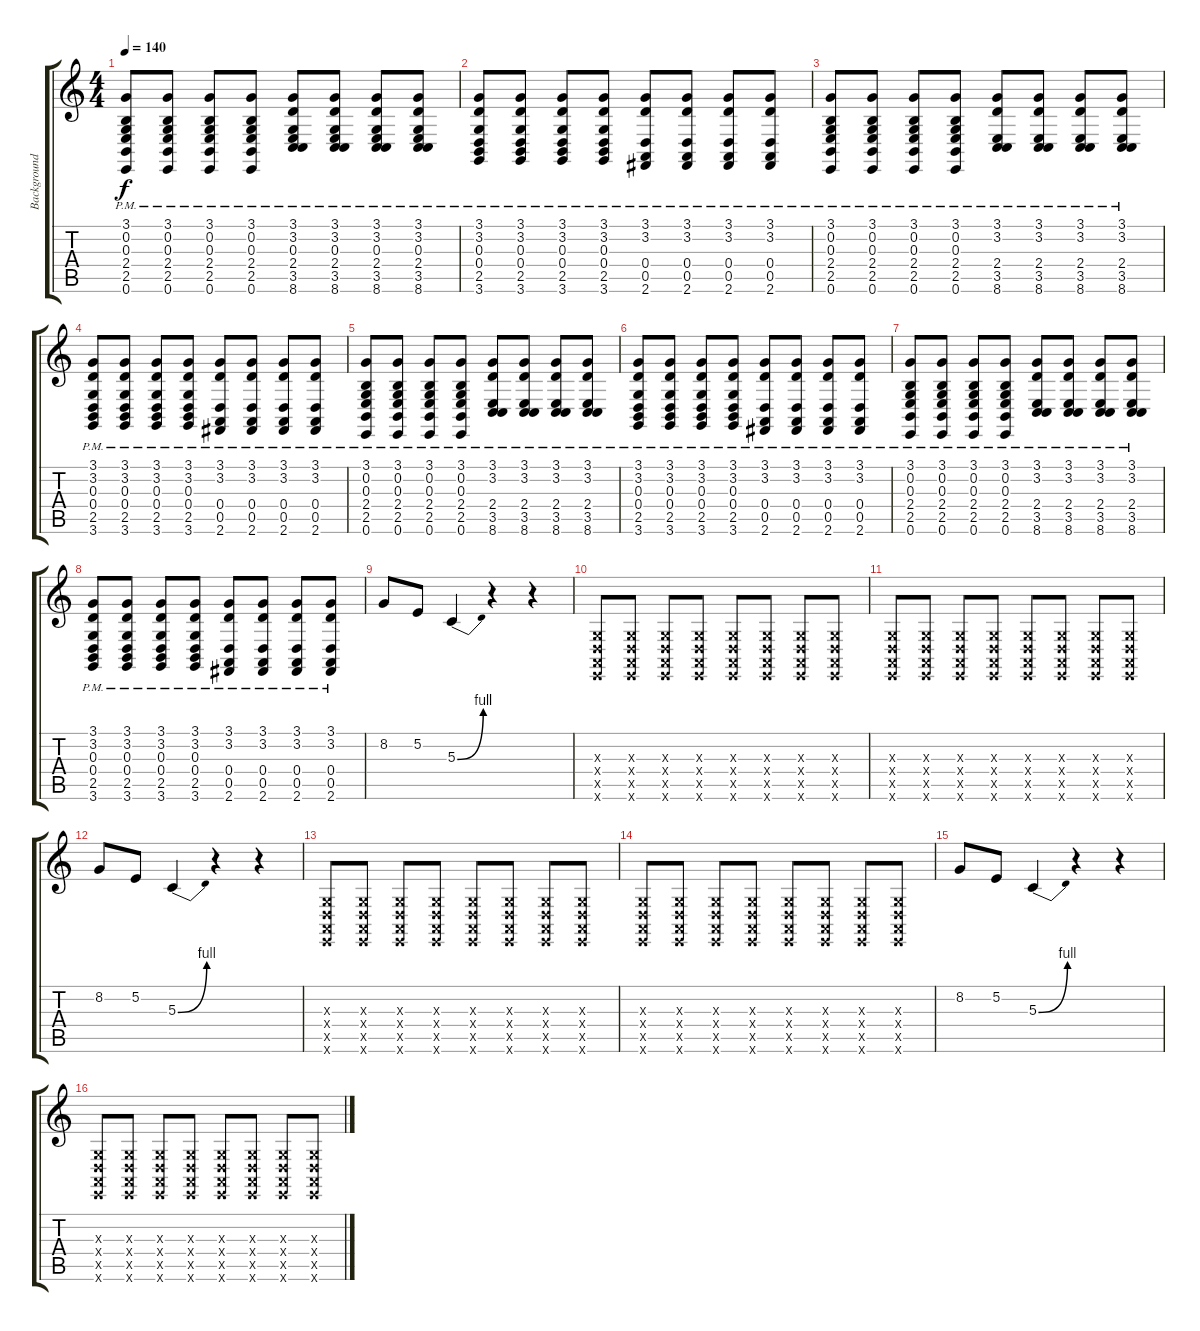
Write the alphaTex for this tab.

\track ("Background" "Background") {instrument brightacousticpiano}
\staff {score tabs}
\tuning (E4 B3 G3 D3 A2 E2) {hide}
\ts (4 4)
\tempo 140
\clef g2
\ks c
(3.1 0.2 0.3 2.4 2.5{pm} 0.6).8{dy f instrument brightacousticpiano} (3.1 0.2 0.3 2.4 2.5{pm} 0.6).8 (3.1 0.2 0.3 2.4 2.5{pm} 0.6).8 (3.1 0.2 0.3 2.4 2.5{pm} 0.6).8 (3.1 3.2 0.3 2.4 3.5{pm} 8.6).8 (3.1 3.2 0.3 2.4 3.5{pm} 8.6).8 (3.1 3.2 0.3 2.4 3.5{pm} 8.6).8 (3.1 3.2 0.3 2.4 3.5{pm} 8.6).8 |
(3.1 3.2 0.3 0.4 2.5{pm} 3.6).8 (3.1 3.2 0.3 0.4 2.5{pm} 3.6).8 (3.1 3.2 0.3 0.4 2.5{pm} 3.6).8 (3.1 3.2 0.3 0.4 2.5{pm} 3.6).8 (3.1 3.2 0.4 0.5{pm} 2.6).8 (3.1 3.2 0.4 0.5{pm} 2.6).8 (3.1 3.2 0.4 0.5{pm} 2.6).8 (3.1 3.2 0.4 0.5{pm} 2.6).8 |
(3.1 0.2 0.3 2.4 2.5{pm} 0.6).8 (3.1 0.2 0.3 2.4 2.5{pm} 0.6).8 (3.1 0.2 0.3 2.4 2.5{pm} 0.6).8 (3.1 0.2 0.3 2.4 2.5{pm} 0.6).8 (3.1 3.2 2.4 3.5{pm} 8.6).8 (3.1 3.2 2.4 3.5{pm} 8.6).8 (3.1 3.2 2.4 3.5{pm} 8.6).8 (3.1 3.2 2.4 3.5{pm} 8.6).8 |
(3.1 3.2 0.3 0.4 2.5{pm} 3.6).8 (3.1 3.2 0.3 0.4 2.5{pm} 3.6).8 (3.1 3.2 0.3 0.4 2.5{pm} 3.6).8 (3.1 3.2 0.3 0.4 2.5{pm} 3.6).8 (3.1 3.2 0.4 0.5{pm} 2.6).8 (3.1 3.2 0.4 0.5{pm} 2.6).8 (3.1 3.2 0.4 0.5{pm} 2.6).8 (3.1 3.2 0.4 0.5{pm} 2.6).8 |
(3.1 0.2 0.3 2.4 2.5{pm} 0.6).8 (3.1 0.2 0.3 2.4 2.5{pm} 0.6).8 (3.1 0.2 0.3 2.4 2.5{pm} 0.6).8 (3.1 0.2 0.3 2.4 2.5{pm} 0.6).8 (3.1 3.2 2.4 3.5{pm} 8.6).8 (3.1 3.2 2.4 3.5{pm} 8.6).8 (3.1 3.2 2.4 3.5{pm} 8.6).8 (3.1 3.2 2.4 3.5{pm} 8.6).8 |
(3.1 3.2 0.3 0.4 2.5{pm} 3.6).8 (3.1 3.2 0.3 0.4 2.5{pm} 3.6).8 (3.1 3.2 0.3 0.4 2.5{pm} 3.6).8 (3.1 3.2 0.3 0.4 2.5{pm} 3.6).8 (3.1 3.2 0.4 0.5{pm} 2.6).8 (3.1 3.2 0.4 0.5{pm} 2.6).8 (3.1 3.2 0.4 0.5{pm} 2.6).8 (3.1 3.2 0.4 0.5{pm} 2.6).8 |
(3.1 0.2 0.3 2.4 2.5{pm} 0.6).8 (3.1 0.2 0.3 2.4 2.5{pm} 0.6).8 (3.1 0.2 0.3 2.4 2.5{pm} 0.6).8 (3.1 0.2 0.3 2.4 2.5{pm} 0.6).8 (3.1 3.2 2.4 3.5{pm} 8.6).8 (3.1 3.2 2.4 3.5{pm} 8.6).8 (3.1 3.2 2.4 3.5{pm} 8.6).8 (3.1 3.2 2.4 3.5{pm} 8.6).8 |
(3.1 3.2 0.3 0.4 2.5{pm} 3.6).8 (3.1 3.2 0.3 0.4 2.5{pm} 3.6).8 (3.1 3.2 0.3 0.4 2.5{pm} 3.6).8 (3.1 3.2 0.3 0.4 2.5{pm} 3.6).8 (3.1 3.2 0.4 0.5{pm} 2.6).8 (3.1 3.2 0.4 0.5{pm} 2.6).8 (3.1 3.2 0.4 0.5{pm} 2.6).8 (3.1 3.2 0.4 0.5{pm} 2.6).8 |
8.2.8 5.2.8 5.3{be (bend 0 0 60 4)}.4 r.4 r.4 |
(0.3{x} 0.4{x} 0.5{x} 0.6{x}).8 (0.3{x} 0.4{x} 0.5{x} 0.6{x}).8 (0.3{x} 0.4{x} 0.5{x} 0.6{x}).8 (0.3{x} 0.4{x} 0.5{x} 0.6{x}).8 (0.3{x} 0.4{x} 0.5{x} 0.6{x}).8 (0.3{x} 0.4{x} 0.5{x} 0.6{x}).8 (0.3{x} 0.4{x} 0.5{x} 0.6{x}).8 (0.3{x} 0.4{x} 0.5{x} 0.6{x}).8 |
(0.3{x} 0.4{x} 0.5{x} 0.6{x}).8 (0.3{x} 0.4{x} 0.5{x} 0.6{x}).8 (0.3{x} 0.4{x} 0.5{x} 0.6{x}).8 (0.3{x} 0.4{x} 0.5{x} 0.6{x}).8 (0.3{x} 0.4{x} 0.5{x} 0.6{x}).8 (0.3{x} 0.4{x} 0.5{x} 0.6{x}).8 (0.3{x} 0.4{x} 0.5{x} 0.6{x}).8 (0.3{x} 0.4{x} 0.5{x} 0.6{x}).8 |
8.2.8 5.2.8 5.3{be (bend 0 0 60 4)}.4 r.4 r.4 |
(0.3{x} 0.4{x} 0.5{x} 0.6{x}).8 (0.3{x} 0.4{x} 0.5{x} 0.6{x}).8 (0.3{x} 0.4{x} 0.5{x} 0.6{x}).8 (0.3{x} 0.4{x} 0.5{x} 0.6{x}).8 (0.3{x} 0.4{x} 0.5{x} 0.6{x}).8 (0.3{x} 0.4{x} 0.5{x} 0.6{x}).8 (0.3{x} 0.4{x} 0.5{x} 0.6{x}).8 (0.3{x} 0.4{x} 0.5{x} 0.6{x}).8 |
(0.3{x} 0.4{x} 0.5{x} 0.6{x}).8 (0.3{x} 0.4{x} 0.5{x} 0.6{x}).8 (0.3{x} 0.4{x} 0.5{x} 0.6{x}).8 (0.3{x} 0.4{x} 0.5{x} 0.6{x}).8 (0.3{x} 0.4{x} 0.5{x} 0.6{x}).8 (0.3{x} 0.4{x} 0.5{x} 0.6{x}).8 (0.3{x} 0.4{x} 0.5{x} 0.6{x}).8 (0.3{x} 0.4{x} 0.5{x} 0.6{x}).8 |
8.2.8 5.2.8 5.3{be (bend 0 0 60 4)}.4 r.4 r.4 |
(0.3{x} 0.4{x} 0.5{x} 0.6{x}).8 (0.3{x} 0.4{x} 0.5{x} 0.6{x}).8 (0.3{x} 0.4{x} 0.5{x} 0.6{x}).8 (0.3{x} 0.4{x} 0.5{x} 0.6{x}).8 (0.3{x} 0.4{x} 0.5{x} 0.6{x}).8 (0.3{x} 0.4{x} 0.5{x} 0.6{x}).8 (0.3{x} 0.4{x} 0.5{x} 0.6{x}).8 (0.3{x} 0.4{x} 0.5{x} 0.6{x}).8
